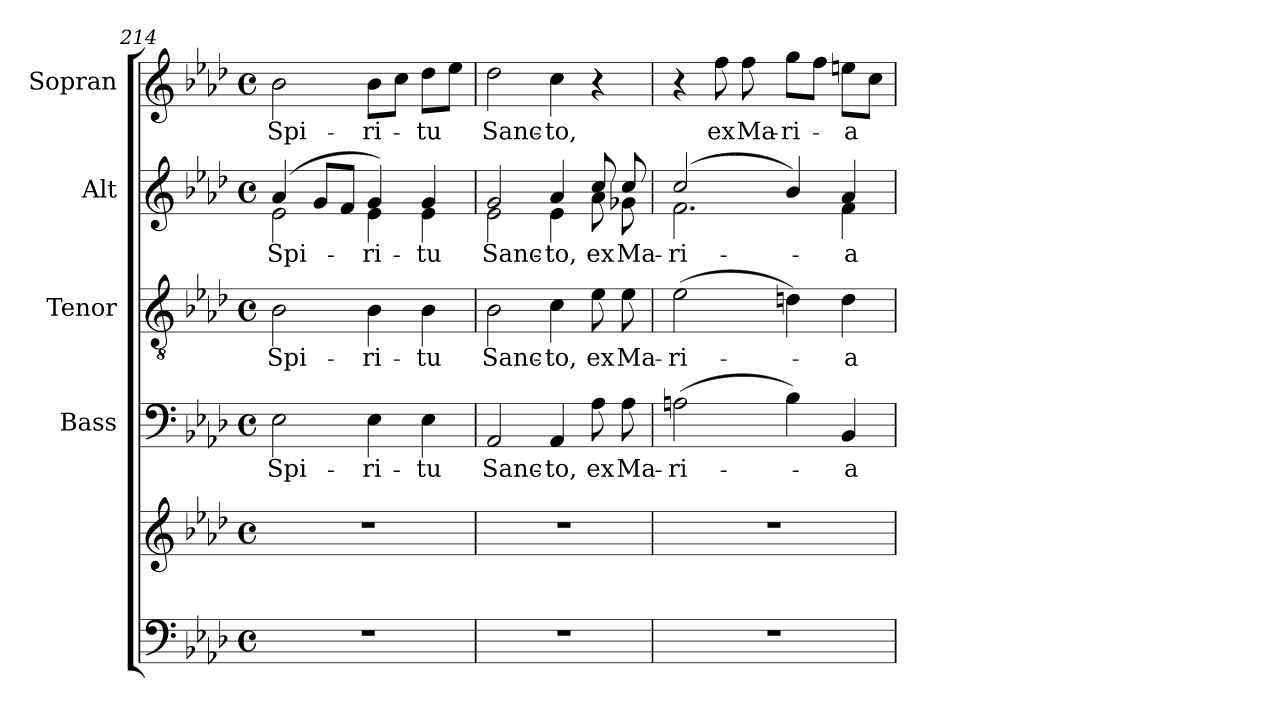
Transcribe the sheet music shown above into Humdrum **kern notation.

**kern	**kern	**kern	**text	**kern	**text	**kern	**text	**kern	**text
*part5	*part5	*part4	*part4	*part3	*part3	*part2	*part2	*part1	*part1
*staff6	*staff5	*staff4	*staff4	*staff3	*staff3	*staff2	*staff2	*staff1	*staff1
*	*	*I"Bass	*	*I"Tenor	*	*I"Alt	*	*I"Sopran	*
*	*	*I'B.	*	*I'T.	*	*I'A.	*	*I'S.	*
!!LO:PB:g=z
*clefF4	*clefG2	*clefF4	*	*clefGv2	*	*clefG2	*	*clefG2	*
*k[b-e-a-d-]	*k[b-e-a-d-]	*k[b-e-a-d-]	*	*k[b-e-a-d-]	*	*k[b-e-a-d-]	*	*k[b-e-a-d-]	*
*A-:	*A-:	*A-:	*	*A-:	*	*A-:	*	*A-:	*
*M4/4	*M4/4	*M4/4	*	*M4/4	*	*M4/4	*	*M4/4	*
*met(c)	*met(c)	*met(c)	*	*met(c)	*	*met(c)	*	*met(c)	*
=214	=214	=214	=214	=214	=214	=214	=214	=214	=214
!	!	!	!LO:LY:b	!	!LO:LY:b	!	!LO:LY:b	!	!LO:LY:b
*	*	*	*	*	*	*^	*	*	*
1r	1r	2E-\	Spi-	2B-\	Spi-	(4a-/	2e-\	Spi-	2b-\	Spi-
.	.	.	.	.	.	8g/L	.	.	.	.
.	.	.	.	.	.	8f/J	.	.	.	.
!	!	!	!LO:LY:b	!	!LO:LY:b	!	!	!LO:LY:b	!	!LO:LY:b
.	.	4E-\	-ri-	4B-\	-ri-	4g/)	4e-\	-ri-	8b-\L	-ri-
.	.	.	.	.	.	.	.	.	8cc\J	.
!	!	!	!LO:LY:b	!	!LO:LY:b	!	!	!LO:LY:b	!	!LO:LY:b
.	.	4E-\	-tu	4B-\	-tu	4g/	4e-\	-tu	8dd-\L	-tu
.	.	.	.	.	.	.	.	.	8ee-\J	.
=215	=215	=215	=215	=215	=215	=215	=215	=215	=215	=215
!	!	!	!LO:LY:b	!	!LO:LY:b	!	!	!LO:LY:b	!	!LO:LY:b
1r	1r	2AA-/	Sanc-	2B-\	Sanc-	2g/	2e-\	Sanc-	2dd-\	Sanc-
!	!	!	!LO:LY:b	!	!LO:LY:b	!	!	!LO:LY:b	!	!LO:LY:b
.	.	4AA-/	-to,	4c\	-to,	4a-/	4e-\	-to,	4cc\	-to,
!	!	!	!LO:LY:b	!	!LO:LY:b	!	!	!LO:LY:b	!	!
.	.	8A-\	ex	8e-\	ex	8cc/	8a-\	ex	4r	.
!	!	!	!LO:LY:b	!	!LO:LY:b	!	!	!LO:LY:b	!	!
.	.	8A-\	Ma-	8e-\	Ma-	8cc/	8g-X\	Ma-	.	.
=216	=216	=216	=216	=216	=216	=216	=216	=216	=216	=216
!	!	!	!LO:LY:b	!	!LO:LY:b	!	!	!LO:LY:b	!	!
1r	1r	(>2An\	-ri-	(>2e-\	-ri-	(2cc/	2.f\	-ri-	4r	.
!	!	!	!	!	!	!	!	!	!	!LO:LY:b
.	.	.	.	.	.	.	.	.	8ff\	ex
!	!	!	!	!	!	!	!	!	!	!LO:LY:b
.	.	.	.	.	.	.	.	.	8ff\	Ma-
!	!	!	!	!	!	!	!	!	!	!LO:LY:b
.	.	4B-\)	.	4dn\)	.	4b-/)	.	.	8gg\L	-ri-
.	.	.	.	.	.	.	.	.	8ff\J	.
!	!	!	!LO:LY:b	!	!LO:LY:b	!	!	!LO:LY:b	!	!LO:LY:b
.	.	4BB-/	-a	4d\	-a	4a-/	4f\	-a	8een\L	-a
.	.	.	.	.	.	.	.	.	8cc\J	.
*	*	*	*	*	*	*v	*v	*	*	*
=	=	=	=	=	=	=	=	=	=
*-	*-	*-	*-	*-	*-	*-	*-	*-	*-
